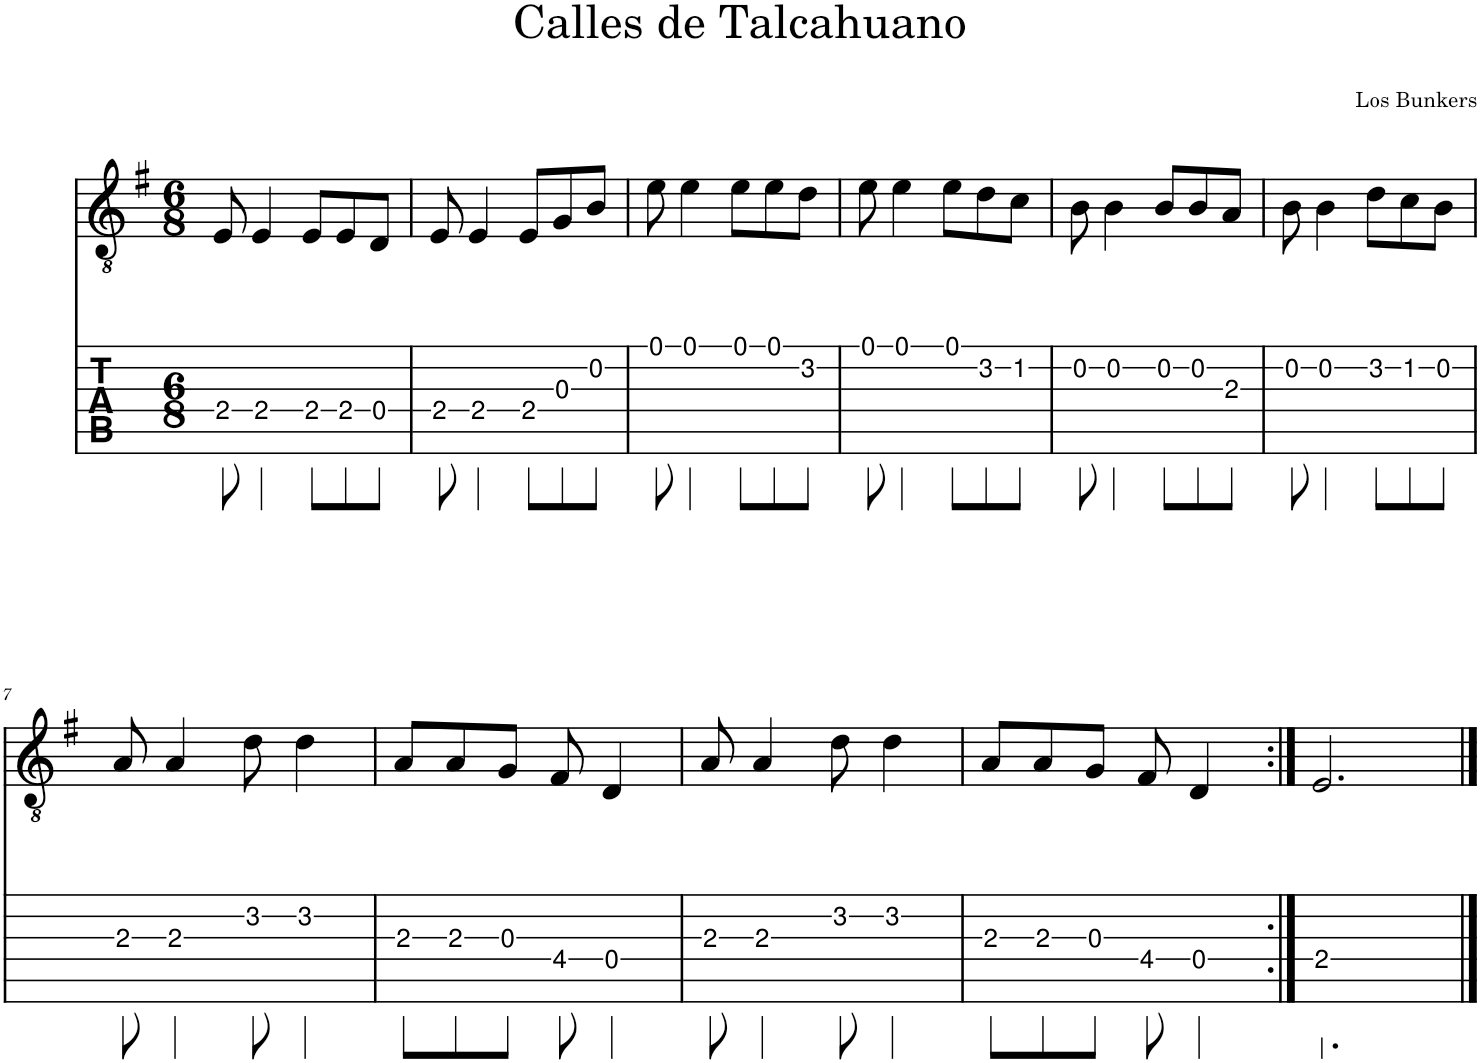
**kern	**kern
*part2	*part1
*staff2	*staff1
*I"Guitarra clásica	*I"Guitarra acústica
*stria6	*
*	*clefGv2
*k[f#]	*k[f#]
*M6/8	*M6/8
=1	=1
8E\	8E/
4E\	4E/
8E\L	8E/L
8E\	8E/
8D\J	8D/J
=2	=2
8E\	8E/
4E\	4E/
8E\L	8E/L
8G\	8G/
8B\J	8B/J
=3	=3
8e\	8e\
4e\	4e\
8e\L	8e\L
8e\	8e\
8d\J	8d\J
=4	=4
8e\	8e\
4e\	4e\
8e\L	8e\L
8d\	8d\
8c\J	8c\J
=5	=5
8B\	8B\
4B\	4B\
8B\L	8B/L
8B\	8B/
8A\J	8A/J
=6	=6
8B\	8B\
4B\	4B\
8d\L	8d\L
8c\	8c\
8B\J	8B\J
!!LO:LB:g=z
=7	=7
8A\	8A/
4A\	4A/
8d\	8d\
4d\	4d\
=8	=8
8A\L	8A/L
8A\	8A/
8G\J	8G/J
8F#\	8F#/
4D\	4D/
=9	=9
8A\	8A/
4A\	4A/
8d\	8d\
4d\	4d\
=10	=10
8A\L	8A/L
8A\	8A/
8G\J	8G/J
8F#\	8F#/
4D\	4D/
=11:|!	=11:|!
2.E\	2.E/
==	==
*-	*-
